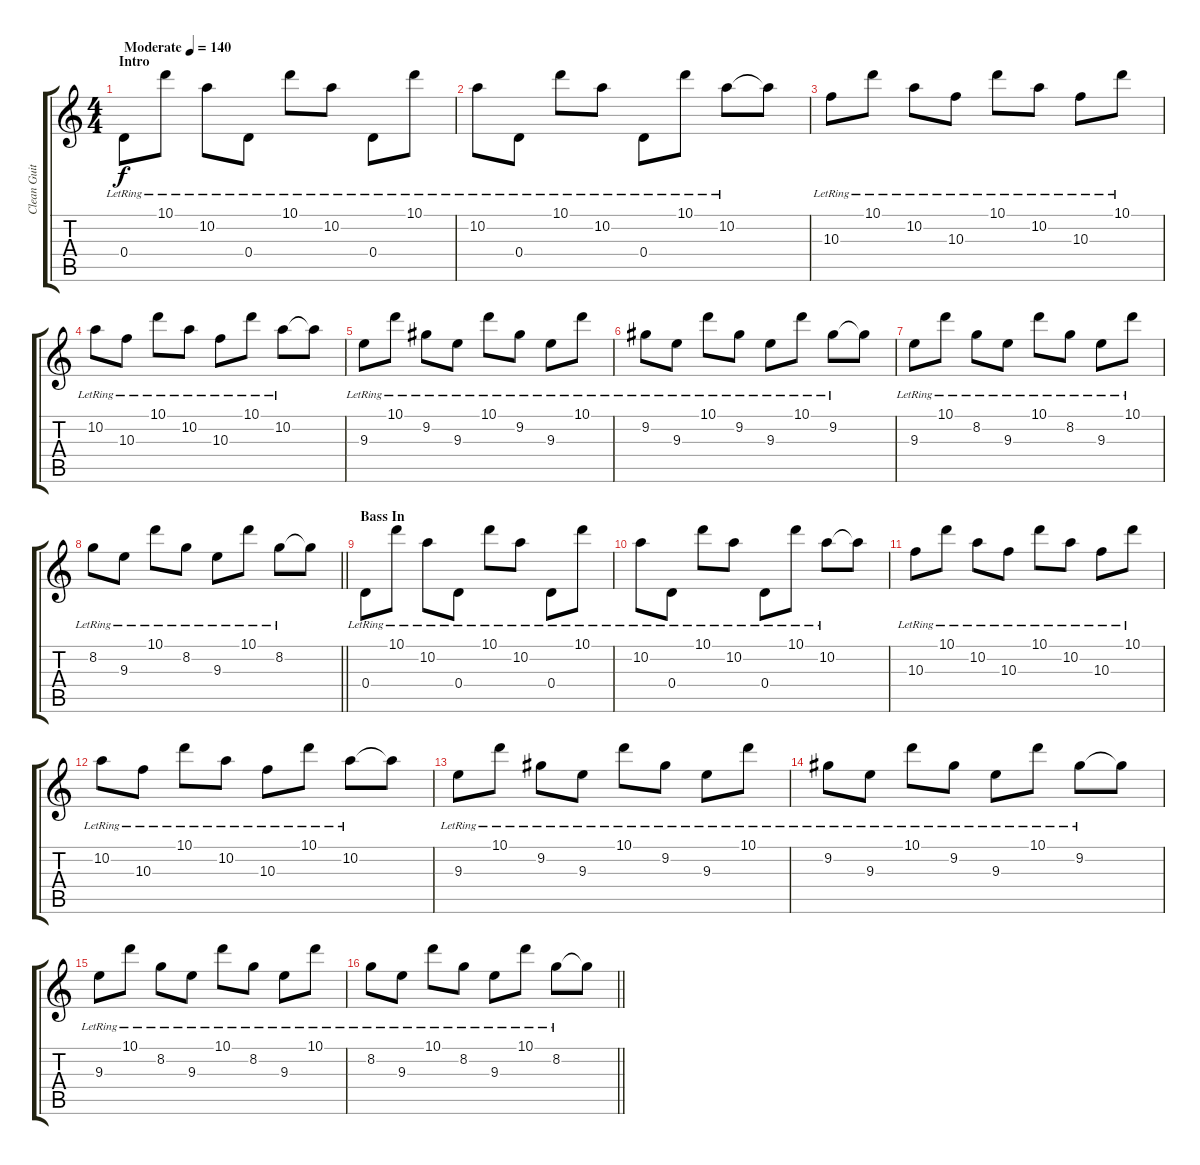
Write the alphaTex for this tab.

\track ("Clean Guitar" "Clean Guit") {instrument electricguitarclean}
\staff {score tabs}
\tuning (E4 B3 G3 D3 A2 D2) {hide}
\ts (4 4)
\section ("" "Intro")
\tempo (140 "Moderate")
\clef g2
\ks c
0.4{lr}.8{dy f instrument electricguitarclean} 10.1{lr}.8 10.2{lr}.8 0.4{lr}.8 10.1{lr}.8 10.2{lr}.8 0.4{lr}.8 10.1{lr}.8 |
10.2{lr}.8 0.4{lr}.8 10.1{lr}.8 10.2{lr}.8 0.4{lr}.8 10.1{lr}.8 10.2{lr}.8 10.2{t}.8 |
10.3{lr}.8 10.1{lr}.8 10.2{lr}.8 10.3{lr}.8 10.1{lr}.8 10.2{lr}.8 10.3{lr}.8 10.1{lr}.8 |
10.2{lr}.8 10.3{lr}.8 10.1{lr}.8 10.2{lr}.8 10.3{lr}.8 10.1{lr}.8 10.2{lr}.8 10.2{t}.8 |
9.3{lr}.8 10.1{lr}.8 9.2{lr}.8 9.3{lr}.8 10.1{lr}.8 9.2{lr}.8 9.3{lr}.8 10.1{lr}.8 |
9.2{lr}.8 9.3{lr}.8 10.1{lr}.8 9.2{lr}.8 9.3{lr}.8 10.1{lr}.8 9.2{lr}.8 9.2{t}.8 |
9.3{lr}.8 10.1{lr}.8 8.2{lr}.8 9.3{lr}.8 10.1{lr}.8 8.2{lr}.8 9.3{lr}.8 10.1{lr}.8 |
\barLineRight lightlight
8.2{lr}.8 9.3{lr}.8 10.1{lr}.8 8.2{lr}.8 9.3{lr}.8 10.1{lr}.8 8.2{lr}.8 8.2{t}.8 |
\section ("" "Bass In")
0.4{lr}.8 10.1{lr}.8 10.2{lr}.8 0.4{lr}.8 10.1{lr}.8 10.2{lr}.8 0.4{lr}.8 10.1{lr}.8 |
10.2{lr}.8 0.4{lr}.8 10.1{lr}.8 10.2{lr}.8 0.4{lr}.8 10.1{lr}.8 10.2{lr}.8 10.2{t}.8 |
10.3{lr}.8 10.1{lr}.8 10.2{lr}.8 10.3{lr}.8 10.1{lr}.8 10.2{lr}.8 10.3{lr}.8 10.1{lr}.8 |
10.2{lr}.8 10.3{lr}.8 10.1{lr}.8 10.2{lr}.8 10.3{lr}.8 10.1{lr}.8 10.2{lr}.8 10.2{t}.8 |
9.3{lr}.8 10.1{lr}.8 9.2{lr}.8 9.3{lr}.8 10.1{lr}.8 9.2{lr}.8 9.3{lr}.8 10.1{lr}.8 |
9.2{lr}.8 9.3{lr}.8 10.1{lr}.8 9.2{lr}.8 9.3{lr}.8 10.1{lr}.8 9.2{lr}.8 9.2{t}.8 |
9.3{lr}.8 10.1{lr}.8 8.2{lr}.8 9.3{lr}.8 10.1{lr}.8 8.2{lr}.8 9.3{lr}.8 10.1{lr}.8 |
\barLineRight lightlight
8.2{lr}.8 9.3{lr}.8 10.1{lr}.8 8.2{lr}.8 9.3{lr}.8 10.1{lr}.8 8.2{lr}.8 8.2{t}.8
